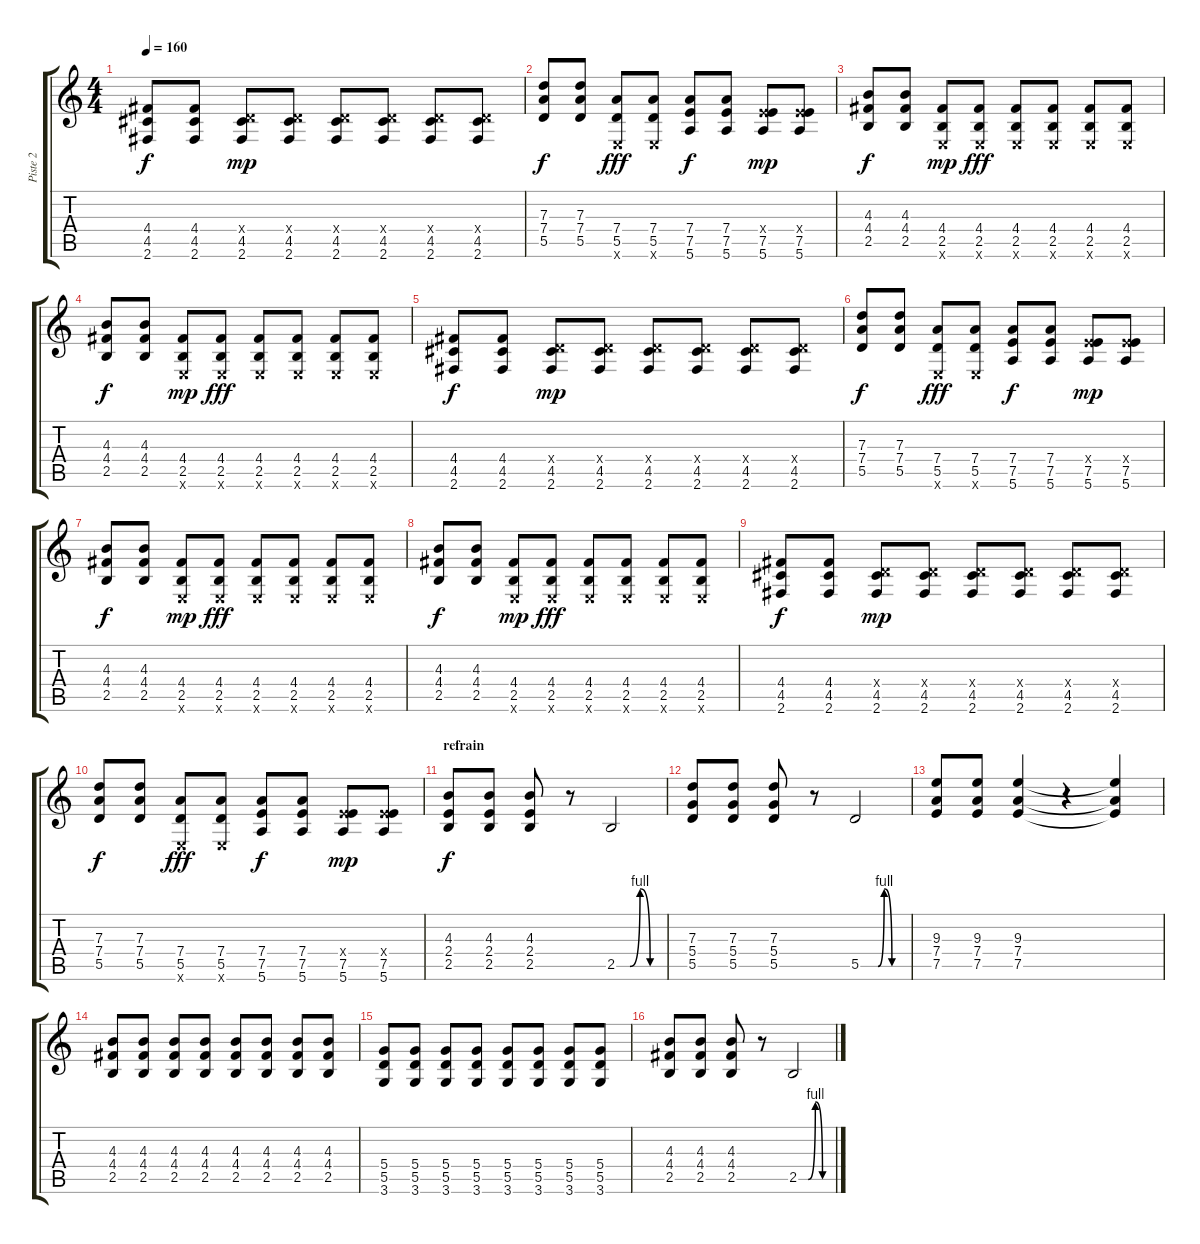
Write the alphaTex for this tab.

\track ("Piste 2" "Piste 2") {instrument distortionguitar}
\staff {score tabs}
\tuning (E4 B3 G3 D3 A2 E2) {hide}
\ts (4 4)
\tempo 160
\clef g2
\ks c
(4.4 4.5 2.6).8{dy f} (4.4 4.5 2.6).8 (0.4{x} 4.5 2.6).8{dy mp} (0.4{x} 4.5 2.6).8 (0.4{x} 4.5 2.6).8 (0.4{x} 4.5 2.6).8 (0.4{x} 4.5 2.6).8 (0.4{x} 4.5 2.6).8 |
(7.3 7.4 5.5).8{dy f} (7.3 7.4 5.5).8 (7.4 5.5 0.6{x}).8{dy fff} (7.4 5.5 0.6{x}).8 (7.4 7.5 5.6).8{dy f} (7.4 7.5 5.6).8 (2.4{x} 7.5 5.6).8{dy mp} (2.4{x} 7.5 5.6).8 |
(4.3 4.4 2.5).8{dy f} (4.3 4.4 2.5).8 (4.4 2.5 0.6{x}).8{dy mp} (4.4 2.5 0.6{x}).8{dy fff} (4.4 2.5 0.6{x}).8 (4.4 2.5 0.6{x}).8 (4.4 2.5 0.6{x}).8 (4.4 2.5 0.6{x}).8 |
(4.3 4.4 2.5).8{dy f} (4.3 4.4 2.5).8 (4.4 2.5 0.6{x}).8{dy mp} (4.4 2.5 0.6{x}).8{dy fff} (4.4 2.5 0.6{x}).8 (4.4 2.5 0.6{x}).8 (4.4 2.5 0.6{x}).8 (4.4 2.5 0.6{x}).8 |
(4.4 4.5 2.6).8{dy f} (4.4 4.5 2.6).8 (0.4{x} 4.5 2.6).8{dy mp} (0.4{x} 4.5 2.6).8 (0.4{x} 4.5 2.6).8 (0.4{x} 4.5 2.6).8 (0.4{x} 4.5 2.6).8 (0.4{x} 4.5 2.6).8 |
(7.3 7.4 5.5).8{dy f} (7.3 7.4 5.5).8 (7.4 5.5 0.6{x}).8{dy fff} (7.4 5.5 0.6{x}).8 (7.4 7.5 5.6).8{dy f} (7.4 7.5 5.6).8 (2.4{x} 7.5 5.6).8{dy mp} (2.4{x} 7.5 5.6).8 |
(4.3 4.4 2.5).8{dy f} (4.3 4.4 2.5).8 (4.4 2.5 0.6{x}).8{dy mp} (4.4 2.5 0.6{x}).8{dy fff} (4.4 2.5 0.6{x}).8 (4.4 2.5 0.6{x}).8 (4.4 2.5 0.6{x}).8 (4.4 2.5 0.6{x}).8 |
(4.3 4.4 2.5).8{dy f} (4.3 4.4 2.5).8 (4.4 2.5 0.6{x}).8{dy mp} (4.4 2.5 0.6{x}).8{dy fff} (4.4 2.5 0.6{x}).8 (4.4 2.5 0.6{x}).8 (4.4 2.5 0.6{x}).8 (4.4 2.5 0.6{x}).8 |
(4.4 4.5 2.6).8{dy f} (4.4 4.5 2.6).8 (0.4{x} 4.5 2.6).8{dy mp} (0.4{x} 4.5 2.6).8 (0.4{x} 4.5 2.6).8 (0.4{x} 4.5 2.6).8 (0.4{x} 4.5 2.6).8 (0.4{x} 4.5 2.6).8 |
(7.3 7.4 5.5).8{dy f} (7.3 7.4 5.5).8 (7.4 5.5 0.6{x}).8{dy fff} (7.4 5.5 0.6{x}).8 (7.4 7.5 5.6).8{dy f} (7.4 7.5 5.6).8 (2.4{x} 7.5 5.6).8{dy mp} (2.4{x} 7.5 5.6).8 |
\section ("" "refrain")
(4.3 2.4 2.5).8{dy f} (4.3 2.4 2.5).8 (4.3 2.4 2.5).8 r.8 2.5{be (custom 0 0 17 0 30 4 43 0 60 0)}.2 |
(7.3 5.4 5.5).8 (7.3 5.4 5.5).8 (7.3 5.4 5.5).8 r.8 5.5{be (custom 0 0 22 0 30 4 40 0 60 0)}.2 |
(9.3 7.4 7.5).8 (9.3 7.4 7.5).8 (9.3 7.4 7.5).4 r.4 (9.3{t} 7.4{t} 7.5{t}).4 |
(4.3 4.4 2.5).8 (4.3 4.4 2.5).8 (4.3 4.4 2.5).8 (4.3 4.4 2.5).8 (4.3 4.4 2.5).8 (4.3 4.4 2.5).8 (4.3 4.4 2.5).8 (4.3 4.4 2.5).8 |
(5.4 5.5 3.6).8 (5.4 5.5 3.6).8 (5.4 5.5 3.6).8 (5.4 5.5 3.6).8 (5.4 5.5 3.6).8 (5.4 5.5 3.6).8 (5.4 5.5 3.6).8 (5.4 5.5 3.6).8 |
(4.3 4.4 2.5).8 (4.3 4.4 2.5).8 (4.3 4.4 2.5).8 r.8 2.5{be (custom 0 0 17 0 30 4 43 0 60 0)}.2
